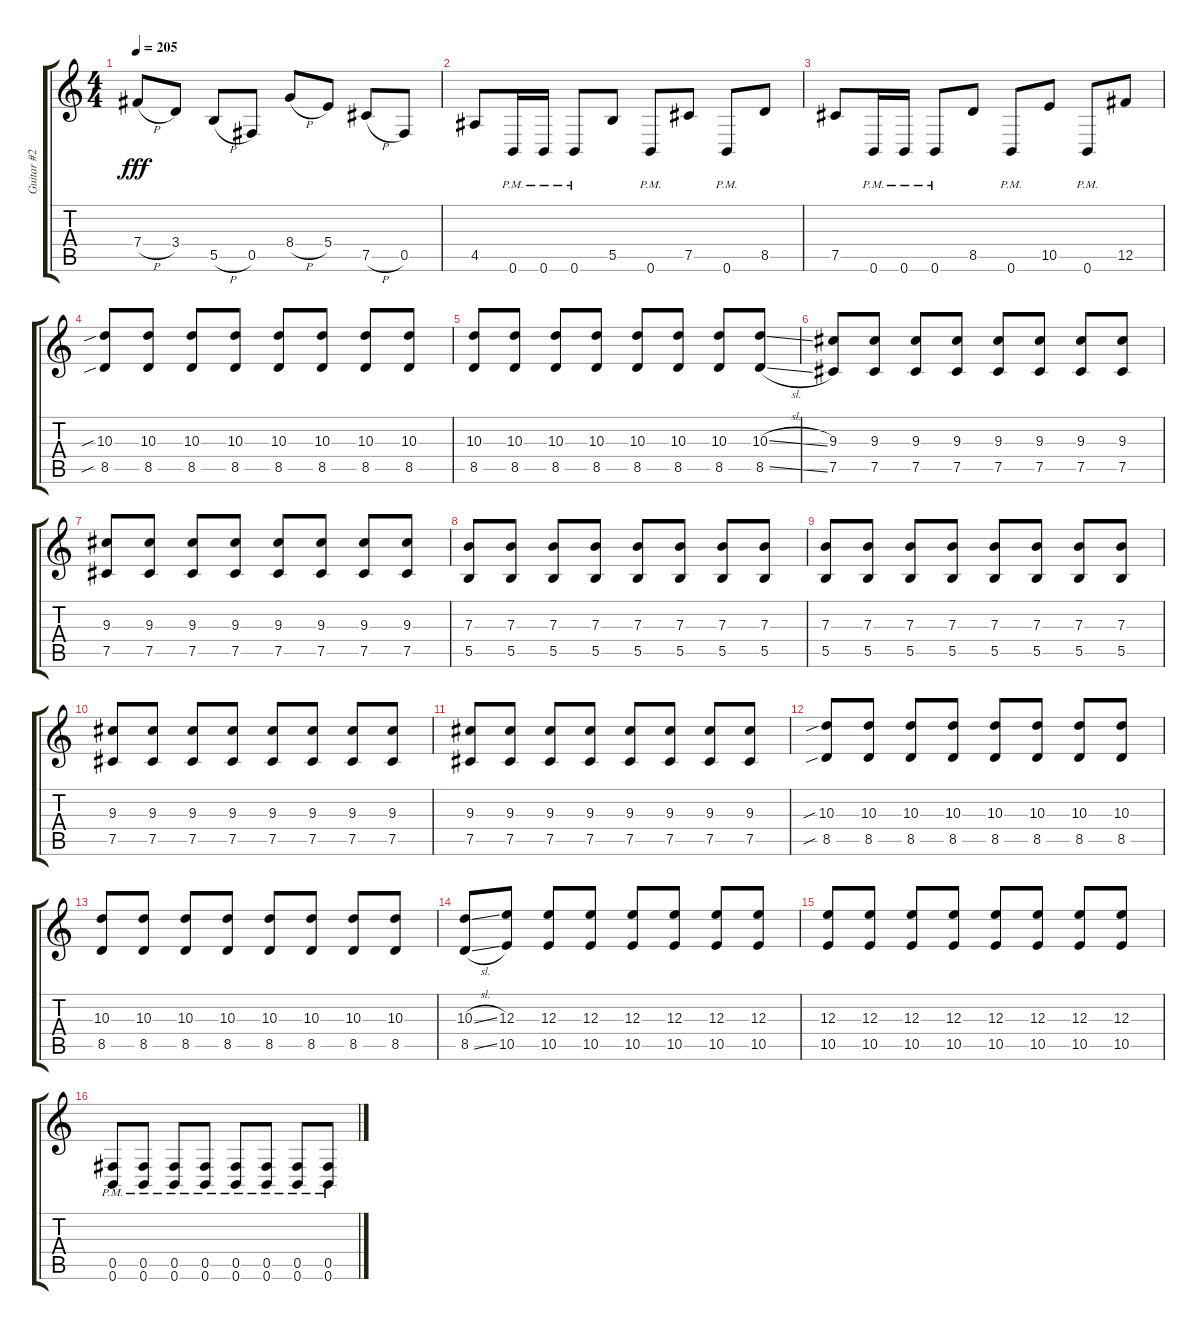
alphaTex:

\track ("Guitar #2" "Guitar #2") {instrument distortionguitar}
\staff {score tabs}
\tuning (Db4 Ab3 E3 B2 Gb2 B1) {hide}
\ts (4 4)
\tempo 205
\clef g2
\ks c
7.4{h}.8{dy fff} 3.4.8 5.5{h}.8 0.5.8 8.4{h}.8 5.4.8 7.5{h}.8 0.5.8 |
4.5.8 0.6{pm}.16 0.6{pm}.16 0.6{pm}.8 5.5.8 0.6{pm}.8 7.5.8 0.6{pm}.8 8.5.8 |
7.5.8 0.6{pm}.16 0.6{pm}.16 0.6{pm}.8 8.5.8 0.6{pm}.8 10.5.8 0.6{pm}.8 12.5.8 |
(10.3{sib} 8.5{sib}).8 (10.3 8.5).8 (10.3 8.5).8 (10.3 8.5).8 (10.3 8.5).8 (10.3 8.5).8 (10.3 8.5).8 (10.3 8.5).8 |
(10.3 8.5).8 (10.3 8.5).8 (10.3 8.5).8 (10.3 8.5).8 (10.3 8.5).8 (10.3 8.5).8 (10.3 8.5).8 (10.3{sl} 8.5{sl}).8 |
(9.3 7.5).8 (9.3 7.5).8 (9.3 7.5).8 (9.3 7.5).8 (9.3 7.5).8 (9.3 7.5).8 (9.3 7.5).8 (9.3 7.5).8 |
(9.3 7.5).8 (9.3 7.5).8 (9.3 7.5).8 (9.3 7.5).8 (9.3 7.5).8 (9.3 7.5).8 (9.3 7.5).8 (9.3 7.5).8 |
(7.3 5.5).8 (7.3 5.5).8 (7.3 5.5).8 (7.3 5.5).8 (7.3 5.5).8 (7.3 5.5).8 (7.3 5.5).8 (7.3 5.5).8 |
(7.3 5.5).8 (7.3 5.5).8 (7.3 5.5).8 (7.3 5.5).8 (7.3 5.5).8 (7.3 5.5).8 (7.3 5.5).8 (7.3 5.5).8 |
(9.3 7.5).8 (9.3 7.5).8 (9.3 7.5).8 (9.3 7.5).8 (9.3 7.5).8 (9.3 7.5).8 (9.3 7.5).8 (9.3 7.5).8 |
(9.3 7.5).8 (9.3 7.5).8 (9.3 7.5).8 (9.3 7.5).8 (9.3 7.5).8 (9.3 7.5).8 (9.3 7.5).8 (9.3 7.5).8 |
(10.3{sib} 8.5{sib}).8 (10.3 8.5).8 (10.3 8.5).8 (10.3 8.5).8 (10.3 8.5).8 (10.3 8.5).8 (10.3 8.5).8 (10.3 8.5).8 |
(10.3 8.5).8 (10.3 8.5).8 (10.3 8.5).8 (10.3 8.5).8 (10.3 8.5).8 (10.3 8.5).8 (10.3 8.5).8 (10.3 8.5).8 |
(10.3{sl} 8.5{sl}).8 (12.3 10.5).8 (12.3 10.5).8 (12.3 10.5).8 (12.3 10.5).8 (12.3 10.5).8 (12.3 10.5).8 (12.3 10.5).8 |
(12.3 10.5).8 (12.3 10.5).8 (12.3 10.5).8 (12.3 10.5).8 (12.3 10.5).8 (12.3 10.5).8 (12.3 10.5).8 (12.3 10.5).8 |
(0.5{pm} 0.6{pm}).8 (0.5{pm} 0.6{pm}).8 (0.5{pm} 0.6{pm}).8 (0.5{pm} 0.6{pm}).8 (0.5{pm} 0.6{pm}).8 (0.5{pm} 0.6{pm}).8 (0.5{pm} 0.6{pm}).8 (0.5{pm} 0.6{pm}).8
